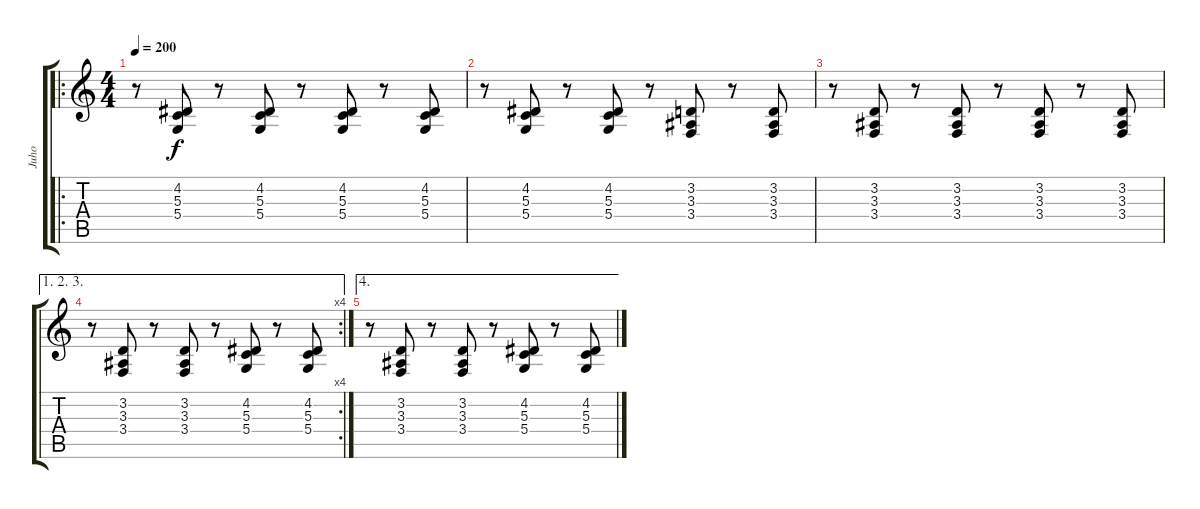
\track ("Juho" "Juho") {instrument accordion}
\staff {score tabs}
\tuning (E4 B3 G3 D3 A2 E2) {hide}
\ro
\ts (4 4)
\tempo 200
\clef g2
\ks c
r.8{dy f} (4.2 5.3 5.4).8 r.8 (4.2 5.3 5.4).8 r.8 (4.2 5.3 5.4).8 r.8 (4.2 5.3 5.4).8 |
r.8 (4.2 5.3 5.4).8 r.8 (4.2 5.3 5.4).8 r.8 (3.2 3.3 3.4).8 r.8 (3.2 3.3 3.4).8 |
r.8 (3.2 3.3 3.4).8 r.8 (3.2 3.3 3.4).8 r.8 (3.2 3.3 3.4).8 r.8 (3.2 3.3 3.4).8 |
\ae (1 2 3)
\rc 4
r.8 (3.2 3.3 3.4).8 r.8 (3.2 3.3 3.4).8 r.8 (4.2 5.3 5.4).8 r.8 (4.2 5.3 5.4).8 |
\ae 4
r.8 (3.2 3.3 3.4).8 r.8 (3.2 3.3 3.4).8 r.8 (4.2 5.3 5.4).8 r.8 (4.2 5.3 5.4).8
